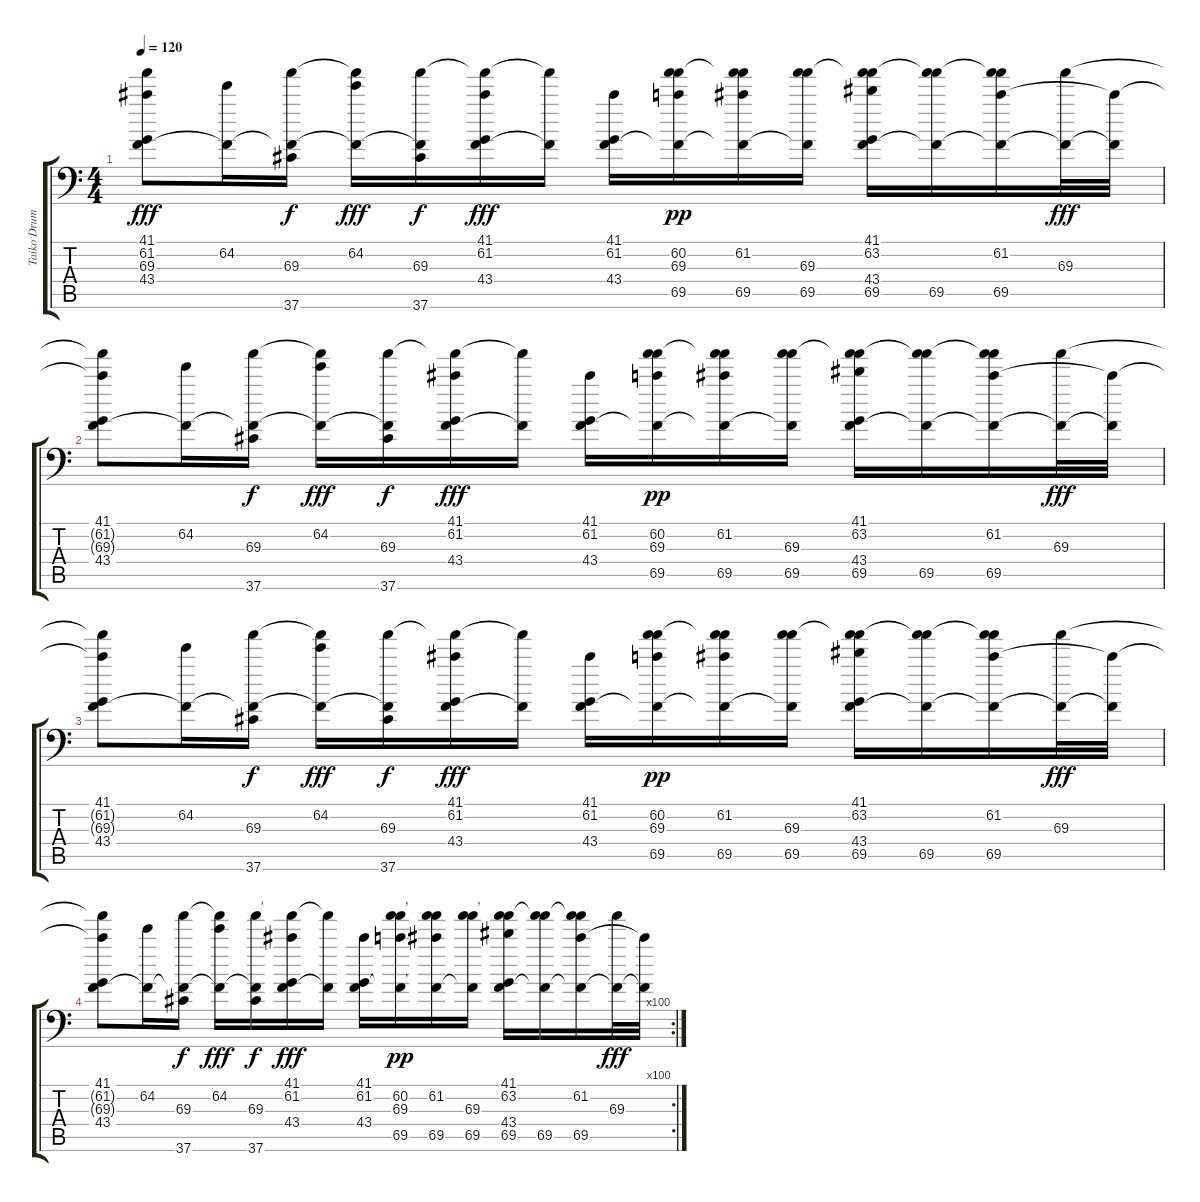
\track ("Taiko Drum/Shaky Thingy/Bongo" "Taiko Drum") {instrument acousticgrandpiano}
\staff {score tabs}
\tuning (C-1 C-1 C-1 C-1 C-1 C-1) {hide}
\ts (4 4)
\tempo 120
\clef f4
\ks c
(41.1 61.2{t} 69.3{t} 43.4).8{dy fff} (41.1{t} 64.2).16 (41.1{t} 69.3 37.6).16{dy f} (41.1{t} 64.2 69.3{t}).16{dy fff} (41.1{t} 69.3 37.6).16{dy f} (41.1 61.2 69.3{t} 43.4).16{dy fff} (41.1{t} 69.3{t}).16 (41.1 61.2 43.4).16 (41.1{t} 60.2 69.3 69.5).16{dy pp} (41.1{t} 61.2 69.3{t} 69.5).16 (41.1{t} 69.3 69.5).16 (41.1 63.2 69.3{t} 43.4 69.5).16 (41.1{t} 69.3{t} 69.5).16 (41.1{t} 61.2 69.3{t} 69.5).16 (41.1{t} 69.3).32{dy fff} (41.1{t} 61.2{t}).32 |
(41.1 61.2{t} 69.3{t} 43.4).8 (41.1{t} 64.2).16 (41.1{t} 69.3 37.6).16{dy f} (41.1{t} 64.2 69.3{t}).16{dy fff} (41.1{t} 69.3 37.6).16{dy f} (41.1 61.2 69.3{t} 43.4).16{dy fff} (41.1{t} 69.3{t}).16 (41.1 61.2 43.4).16 (41.1{t} 60.2 69.3 69.5).16{dy pp} (41.1{t} 61.2 69.3{t} 69.5).16 (41.1{t} 69.3 69.5).16 (41.1 63.2 69.3{t} 43.4 69.5).16 (41.1{t} 69.3{t} 69.5).16 (41.1{t} 61.2 69.3{t} 69.5).16 (41.1{t} 69.3).32{dy fff} (41.1{t} 61.2{t}).32 |
(41.1 61.2{t} 69.3{t} 43.4).8 (41.1{t} 64.2).16 (41.1{t} 69.3 37.6).16{dy f} (41.1{t} 64.2 69.3{t}).16{dy fff} (41.1{t} 69.3 37.6).16{dy f} (41.1 61.2 69.3{t} 43.4).16{dy fff} (41.1{t} 69.3{t}).16 (41.1 61.2 43.4).16 (41.1{t} 60.2 69.3 69.5).16{dy pp} (41.1{t} 61.2 69.3{t} 69.5).16 (41.1{t} 69.3 69.5).16 (41.1 63.2 69.3{t} 43.4 69.5).16 (41.1{t} 69.3{t} 69.5).16 (41.1{t} 61.2 69.3{t} 69.5).16 (41.1{t} 69.3).32{dy fff} (41.1{t} 61.2{t}).32 |
\rc 100
(41.1 61.2{t} 69.3{t} 43.4).8 (41.1{t} 64.2).16 (41.1{t} 69.3 37.6).16{dy f} (41.1{t} 64.2 69.3{t}).16{dy fff} (41.1{t} 69.3 37.6).16{dy f} (41.1 61.2 69.3{t} 43.4).16{dy fff} (41.1{t} 69.3{t}).16 (41.1 61.2 43.4).16 (41.1{t} 60.2 69.3 69.5).16{dy pp} (41.1{t} 61.2 69.3{t} 69.5).16 (41.1{t} 69.3 69.5).16 (41.1 63.2 69.3{t} 43.4 69.5).16 (41.1{t} 69.3{t} 69.5).16 (41.1{t} 61.2 69.3{t} 69.5).16 (41.1{t} 69.3).32{dy fff} (41.1{t} 61.2{t}).32
